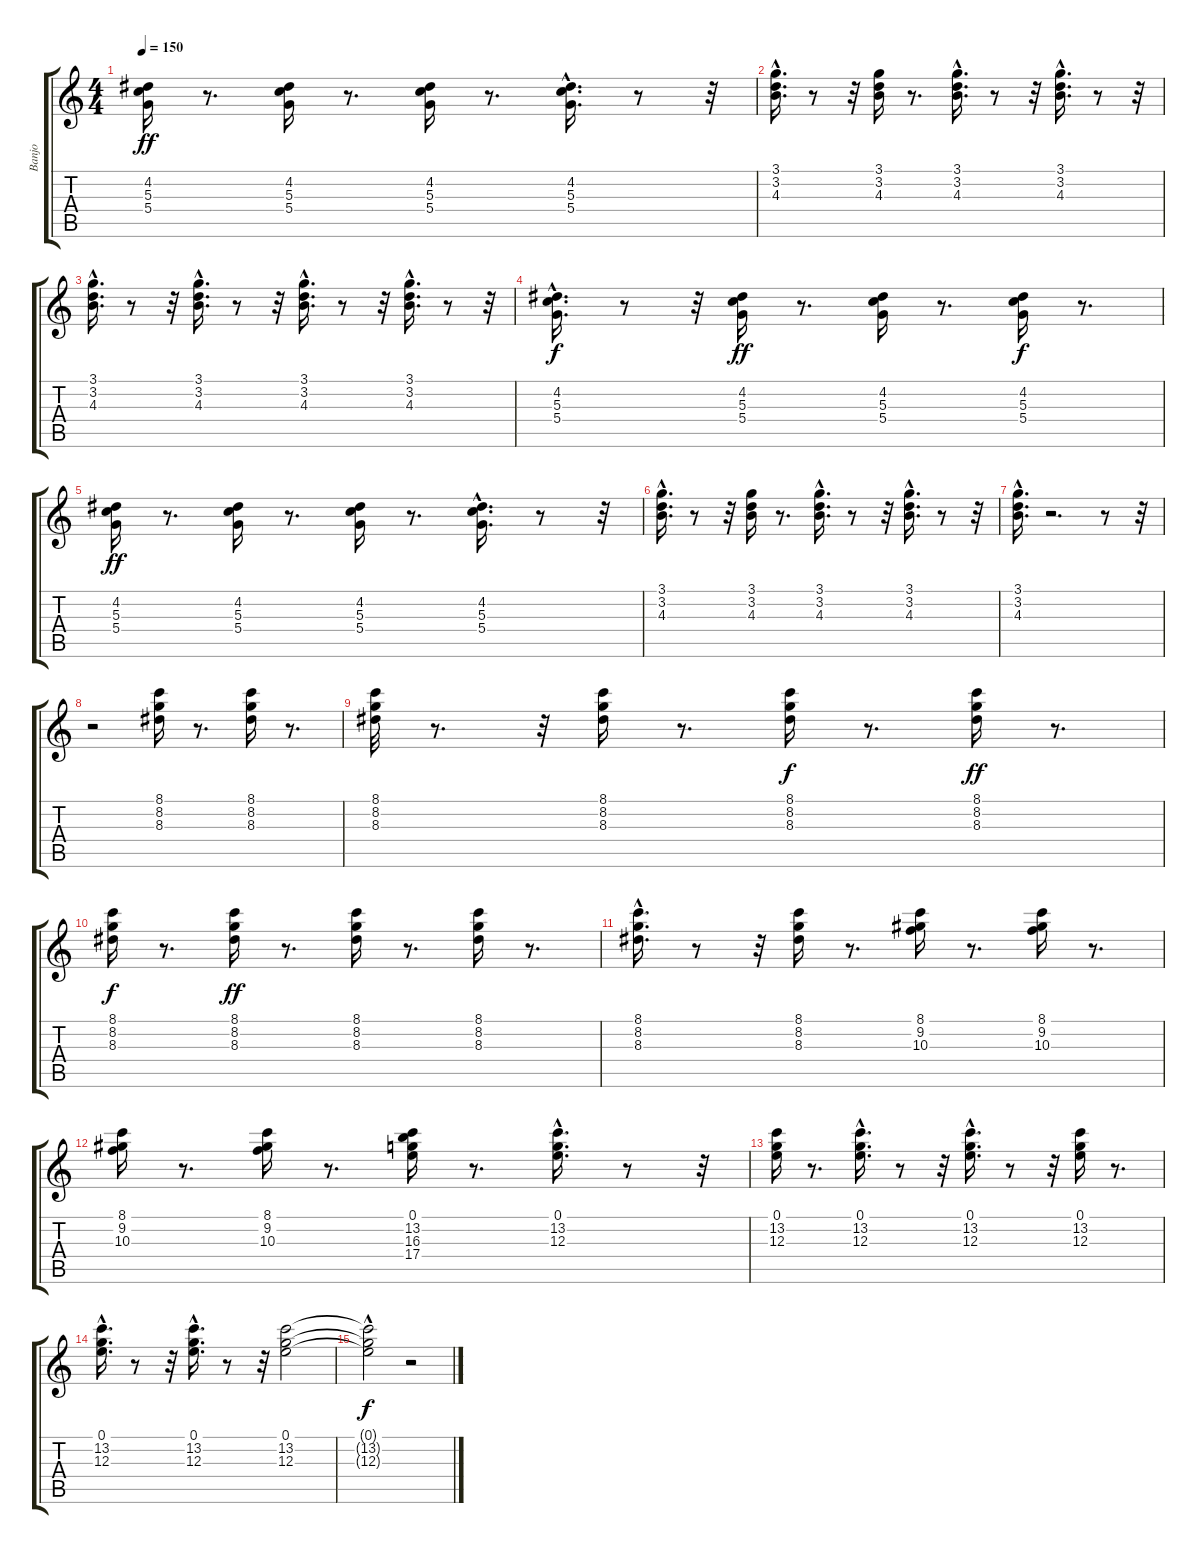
\track ("Banjo" "Banjo") {instrument banjo}
\staff {score tabs}
\tuning (E4 B3 G3 D3 A2 E2) {hide}
\displaytranspose 12
\ts (4 4)
\tempo 150
\clef g2
\ks c
(4.2 5.3 5.4).16{dy ff} r.8{d} (4.2 5.3 5.4).16 r.8{d} (4.2 5.3 5.4).16 r.8{d} (4.2 5.3{hac} 5.4).16{d} r.8 r.32 |
(3.1{hac} 3.2 4.3).16{d} r.8 r.32 (3.1 3.2 4.3).16 r.8{d} (3.1{hac} 3.2 4.3).16{d} r.8 r.32 (3.1{hac} 3.2 4.3{hac}).16{d} r.8 r.32 |
(3.1{hac} 3.2 4.3{hac}).16{d} r.8 r.32 (3.1{hac} 3.2 4.3).16{d} r.8 r.32 (3.1{hac} 3.2{hac} 4.3{hac}).16{d} r.8 r.32 (3.1{hac} 3.2 4.3{hac}).16{d} r.8 r.32 |
(4.2{hac} 5.3{hac} 5.4).16{d dy f} r.8 r.32 (4.2 5.3 5.4).16{dy ff} r.8{d} (4.2 5.3 5.4).16 r.8{d} (4.2 5.3 5.4).16{dy f} r.8{d} |
(4.2 5.3 5.4).16{dy ff} r.8{d} (4.2 5.3 5.4).16 r.8{d} (4.2 5.3 5.4).16 r.8{d} (4.2 5.3{hac} 5.4).16{d} r.8 r.32 |
(3.1{hac} 3.2 4.3).16{d} r.8 r.32 (3.1 3.2 4.3).16 r.8{d} (3.1{hac} 3.2 4.3).16{d} r.8 r.32 (3.1{hac} 3.2 4.3{hac}).16{d} r.8 r.32 |
(3.1{hac} 3.2 4.3{hac}).16{d} r.2{d} r.8 r.32 |
r.2 (8.1 8.2 8.3).16 r.8{d} (8.1 8.2 8.3).16 r.8{d} |
(8.1 8.2 8.3).32 r.8{d} r.32 (8.1 8.2 8.3).16 r.8{d} (8.1 8.2 8.3).16{dy f} r.8{d} (8.1 8.2 8.3).16{dy ff} r.8{d} |
(8.1 8.2 8.3).16{dy f} r.8{d} (8.1 8.2 8.3).16{dy ff} r.8{d} (8.1 8.2 8.3).16 r.8{d} (8.1 8.2 8.3).16 r.8{d} |
(8.1{hac} 8.2 8.3).16{d} r.8 r.32 (8.1 8.2 8.3).16 r.8{d} (8.1 9.2 10.3).16 r.8{d} (8.1 9.2 10.3).16 r.8{d} |
(8.1 9.2 10.3).16 r.8{d} (8.1 9.2 10.3).16 r.8{d} (0.1 13.2 16.3 17.4).16 r.8{d} (0.1 13.2{hac} 12.3).16{d} r.8 r.32 |
(0.1 13.2 12.3).16 r.8{d} (0.1 13.2{hac} 12.3).16{d} r.8 r.32 (0.1{hac} 13.2{hac} 12.3).16{d} r.8 r.32 (0.1 13.2 12.3).16 r.8{d} |
(0.1{hac} 13.2{hac} 12.3).16{d} r.8 r.32 (0.1{hac} 13.2{hac} 12.3{hac}).16{d} r.8 r.32 (0.1 13.2 12.3).2 |
(0.1{hac t} 13.2{t} 12.3{t}).2{dy f} r.2
